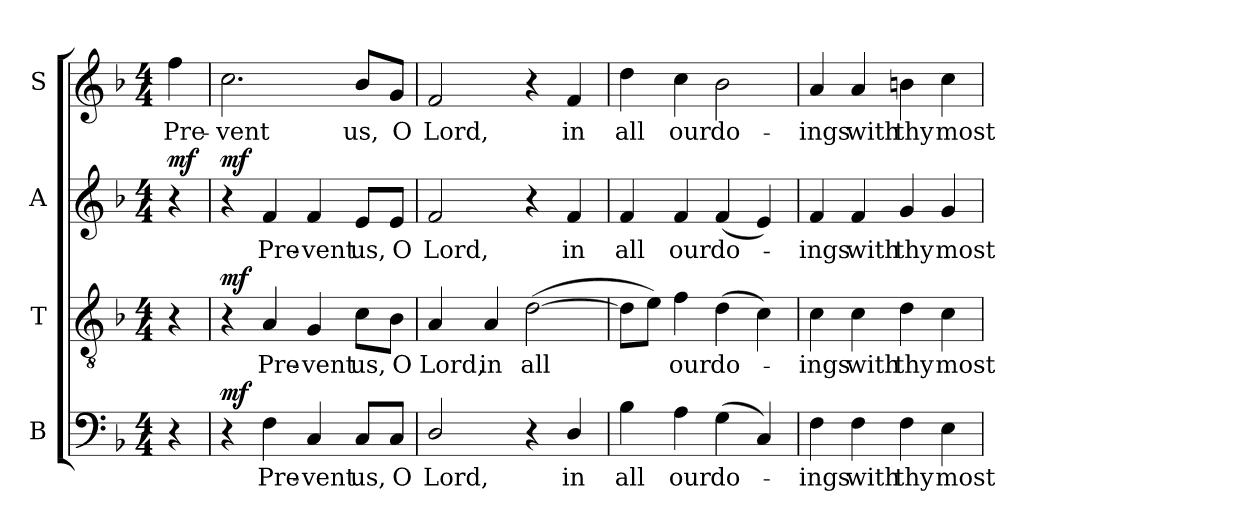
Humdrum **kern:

**kern	**text	**dynam	**kern	**text	**dynam	**kern	**text	**dynam	**kern	**text
*part4	*part4	*part4	*part3	*part3	*part3	*part2	*part2	*part2	*part1	*part1
*staff4	*staff4	*staff4	*staff3	*staff3	*staff3	*staff2	*staff2	*staff2	*staff1	*staff1
*I"B	*	*	*I"T	*	*	*I"A	*	*	*I"S	*
*I'B.	*	*	*I'T.	*	*	*I'A.	*	*	*I'S.	*
!!LO:PB:g=z
*clefF4	*	*	*clefGv2	*	*	*clefG2	*	*	*clefG2	*
*	*	*	*ITrd7c12	*	*	*	*	*	*	*
*k[b-]	*	*	*k[b-]	*	*	*k[b-]	*	*	*k[b-]	*
*F:	*	*	*F:	*	*	*F:	*	*	*F:	*
*M4/4	*	*	*M4/4	*	*	*M4/4	*	*	*M4/4	*
=1	=1	=1	=1	=1	=1	=1	=1	=1	=1	=1
!	!	!	!	!	!	!	!	!	!	!LO:LY:b:color=#000000
4r	.	.	4r	.	.	4r	.	mf	4ffi\	Pre-
=2	=2	=2	=2	=2	=2	=2	=2	=2	=2	=2
!	!	!	!	!	!	!	!	!	!	!LO:LY:b:color=#000000
4r	.	mf	4r	.	mf	4r	.	mf	2.cci\	-vent
!	!LO:LY:b:color=#000000	!	!	!	!	!	!	!	!	!
!	!	!	!	!LO:LY:b:color=#000000	!	!	!	!	!	!
!	!	!	!	!	!	!	!LO:LY:b:color=#000000	!	!	!
4Fi\	Pre-	.	4AAi/	Pre-	.	4fi/	Pre-	.	.	.
!	!LO:LY:b:color=#000000	!	!	!	!	!	!	!	!	!
!	!	!	!	!LO:LY:b:color=#000000	!	!	!	!	!	!
!	!	!	!	!	!	!	!LO:LY:b:color=#000000	!	!	!
4Ci/	-vent	.	4GGi/	-vent	.	4fi/	-vent	.	.	.
!	!LO:LY:b:color=#000000	!	!	!	!	!	!	!	!	!
!	!	!	!	!LO:LY:b:color=#000000	!	!	!	!	!	!
!	!	!	!	!	!	!	!LO:LY:b:color=#000000	!	!	!
!	!	!	!	!	!	!	!	!	!	!LO:LY:b:color=#000000
8Ci/L	us,	.	8Ci\L	us,	.	8ei/L	us,	.	8b-i/L	us,
!	!LO:LY:b:color=#000000	!	!	!	!	!	!	!	!	!
!	!	!	!	!LO:LY:b:color=#000000	!	!	!	!	!	!
!	!	!	!	!	!	!	!LO:LY:b:color=#000000	!	!	!
!	!	!	!	!	!	!	!	!	!	!LO:LY:b:color=#000000
8Ci/J	O	.	8BB-i\J	O	.	8ei/J	O	.	8gi/J	O
=3	=3	=3	=3	=3	=3	=3	=3	=3	=3	=3
!	!LO:LY:b:color=#000000	!	!	!	!	!	!	!	!	!
!	!	!	!	!LO:LY:b:color=#000000	!	!	!	!	!	!
!	!	!	!	!	!	!	!LO:LY:b:color=#000000	!	!	!
!	!	!	!	!	!	!	!	!	!	!LO:LY:b:color=#000000
2Di/	Lord,	.	4AAi/	Lord,	.	2fi/	Lord,	.	2fi/	Lord,
!	!	!	!	!LO:LY:b:color=#000000	!	!	!	!	!	!
.	.	.	4AAi/	in	.	.	.	.	.	.
!	!	!	!	!LO:LY:b:color=#000000	!	!	!	!	!	!
4r	.	.	([2Di\	all	.	4r	.	.	4r	.
!	!LO:LY:b:color=#000000	!	!	!	!	!	!	!	!	!
!	!	!	!	!	!	!	!LO:LY:b:color=#000000	!	!	!
!	!	!	!	!	!	!	!	!	!	!LO:LY:b:color=#000000
4Di/	in	.	.	.	.	4fi/	in	.	4fi/	in
=4	=4	=4	=4	=4	=4	=4	=4	=4	=4	=4
!	!LO:LY:b:color=#000000	!	!	!	!	!	!	!	!	!
!	!	!	!	!	!	!	!LO:LY:b:color=#000000	!	!	!
!	!	!	!	!	!	!	!	!	!	!LO:LY:b:color=#000000
4B-i\	all	.	8Di\L]	.	.	4fi/	all	.	4ddi\	all
.	.	.	8Ei\J)	.	.	.	.	.	.	.
!	!LO:LY:b:color=#000000	!	!	!	!	!	!	!	!	!
!	!	!	!	!LO:LY:b:color=#000000	!	!	!	!	!	!
!	!	!	!	!	!	!	!LO:LY:b:color=#000000	!	!	!
!	!	!	!	!	!	!	!	!	!	!LO:LY:b:color=#000000
4Ai\	our	.	4Fi\	our	.	4fi/	our	.	4cci\	our
!	!LO:LY:b:color=#000000	!	!	!	!	!	!	!	!	!
!	!	!	!	!LO:LY:b:color=#000000	!	!	!	!	!	!
!	!	!	!	!	!	!	!LO:LY:b:color=#000000	!	!	!
!	!	!	!	!	!	!	!	!	!	!LO:LY:b:color=#000000
(4Gi\	do-	.	(4Di\	do-	.	(4fi/	do-	.	2b-i\	do-
4Ci/)	.	.	4Ci\)	.	.	4ei/)	.	.	.	.
=5	=5	=5	=5	=5	=5	=5	=5	=5	=5	=5
!	!LO:LY:b:color=#000000	!	!	!	!	!	!	!	!	!
!	!	!	!	!LO:LY:b:color=#000000	!	!	!	!	!	!
!	!	!	!	!	!	!	!LO:LY:b:color=#000000	!	!	!
!	!	!	!	!	!	!	!	!	!	!LO:LY:b:color=#000000
4Fi\	-ings	.	4Ci\	-ings	.	4fi/	-ings	.	4ai/	-ings
!	!LO:LY:b:color=#000000	!	!	!	!	!	!	!	!	!
!	!	!	!	!LO:LY:b:color=#000000	!	!	!	!	!	!
!	!	!	!	!	!	!	!LO:LY:b:color=#000000	!	!	!
!	!	!	!	!	!	!	!	!	!	!LO:LY:b:color=#000000
4Fi\	with	.	4Ci\	with	.	4fi/	with	.	4ai/	with
!	!LO:LY:b:color=#000000	!	!	!	!	!	!	!	!	!
!	!	!	!	!LO:LY:b:color=#000000	!	!	!	!	!	!
!	!	!	!	!	!	!	!LO:LY:b:color=#000000	!	!	!
!	!	!	!	!	!	!	!	!	!	!LO:LY:b:color=#000000
4Fi\	thy	.	4Di\	thy	.	4gi/	thy	.	4bni\	thy
!	!LO:LY:b:color=#000000	!	!	!	!	!	!	!	!	!
!	!	!	!	!LO:LY:b:color=#000000	!	!	!	!	!	!
!	!	!	!	!	!	!	!LO:LY:b:color=#000000	!	!	!
!	!	!	!	!	!	!	!	!	!	!LO:LY:b:color=#000000
4Ei\	most	.	4Ci\	most	.	4gi/	most	.	4cci\	most
=	=	=	=	=	=	=	=	=	=	=
*-	*-	*-	*-	*-	*-	*-	*-	*-	*-	*-
